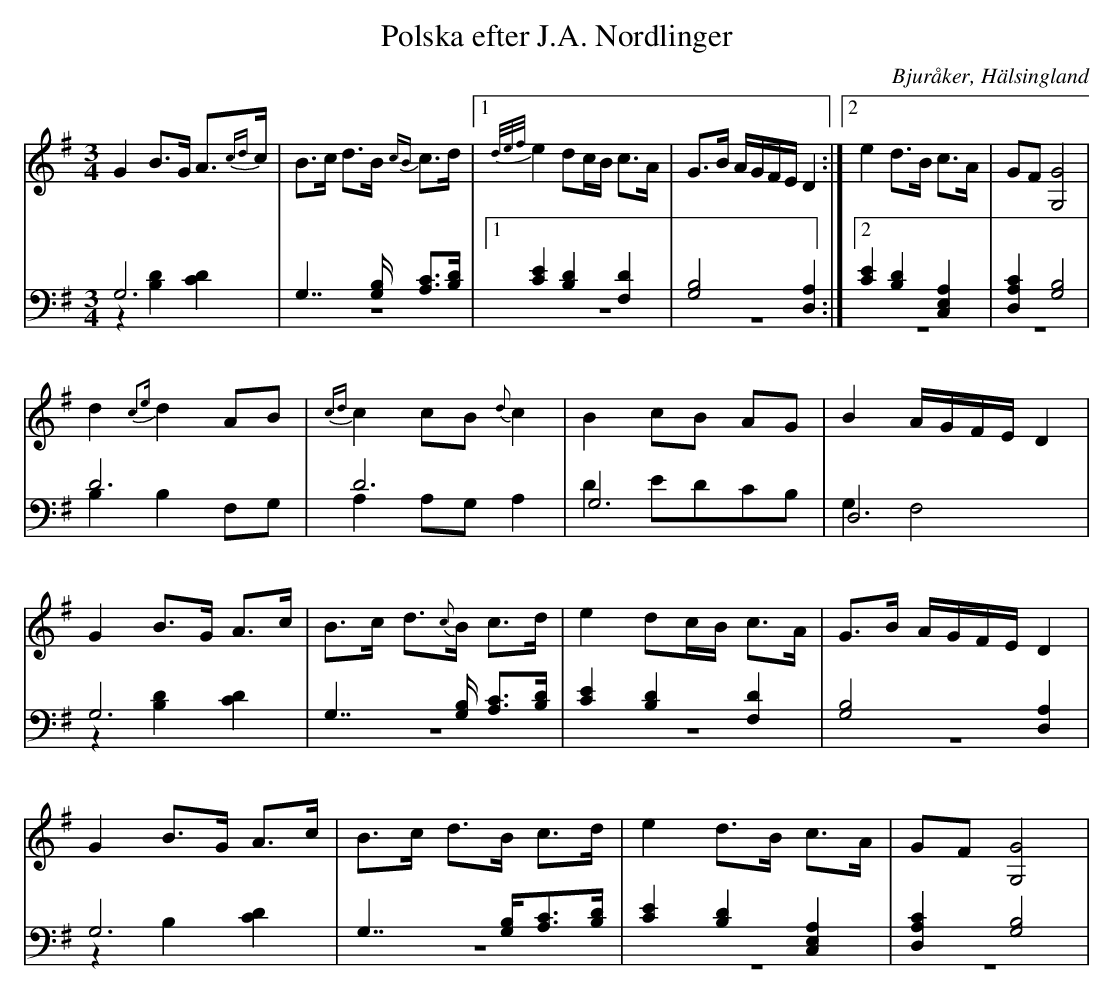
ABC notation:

X:1
T: Polska efter J.A. Nordlinger
O: Bjuråker, Hälsingland
M: 3/4
L: 1/8
K: G
V:1
V:2
V:3 merge
V:1
G2 B>G A>{cd2/3}c|B>c d>B {cB}c>d |1 {d/e/f/}e2 dc/B/ c>A| G>B A/G/F/E/ D2:|2 e2 d>B c>A|GF [G4G,4]  |
 d2 {c2e}d2 AB|{cd}c2 cB {d}c2|B2 cB AG|B2 A/G/F/E/ D2 |
G2 B>G A>c|B>c d>{c}B c>d |e2 dc/B/ c>A|G>B A/G/F/E/ D2 |
G2 B>G A>c |B>c d>B c>d|e2 d>B c>A|GF [G,4G4] |
V:2 clef=bass
 G,6|G,7/2 [G,/B,/] [A,C]>[B,D]|1 [C2E2] [B,2D2] [F,2D2]| [G,4B,4] [D,2A,2]:|2 [C2E2] [B,2D2] [C,2E,2A,2]| [D,2A,2C2] [G,4B,4]|
D6 |D6 |G,6|D,6 |
G,6 | G,7/2 [G,/B,/] [A,C]>[B,D]| [C2E2] [B,2D2] [F,2D2]| [G,4B,4] [D,2A,2]|
G,6 |G,7/2 [G,/B,/][A,C]>[B,D]|[C2E2] [B,2D2] [C,2E,2A,2]|[D,2A,2C2] [G,4B,4] |
V:3 clef=bass
z2 [B,2D2] [C2D2]| z6|1 z6| z6:|2 z6|  z6|
B,2 B,2 F,G, |A,2 A,G, A,2 |D2 EDCB,|G,2 F,4 |
z2 [B,2D2] [C2D2]| z6 |z6 |z6|
z2 B,2 [C2D2] |z6|z6|z6|
